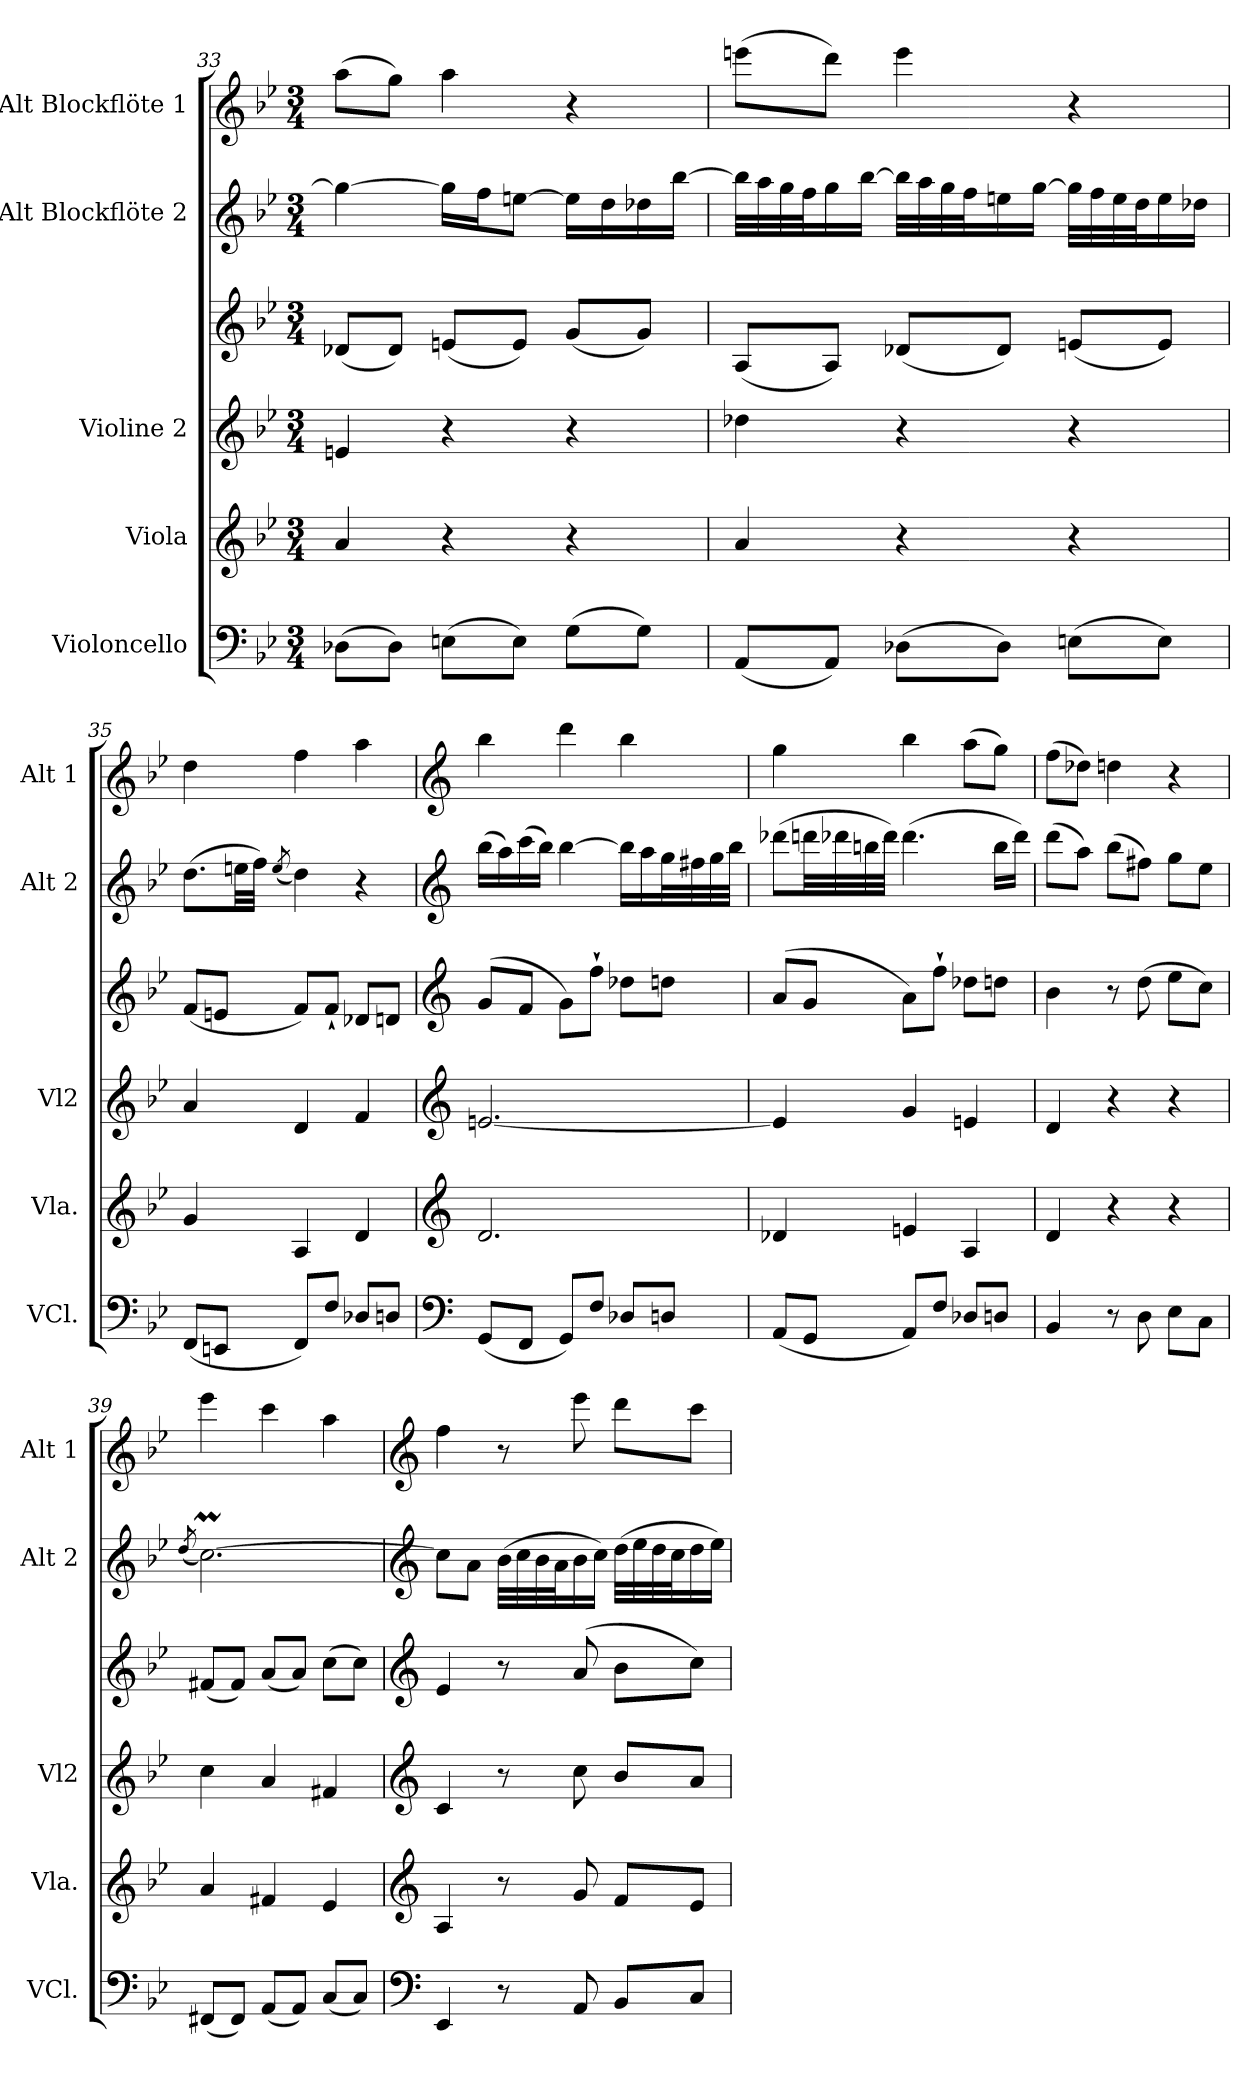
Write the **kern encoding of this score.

**kern	**kern	**kern	**kern	**kern	**kern
*part5	*part4	*part3	*part3	*part2	*part1
*staff6	*staff5	*staff4	*staff3	*staff2	*staff1
*I"Violoncello	*I"Viola	*I"Violine 2	*	*I"Alt Blockflöte 2	*I"Alt Blockflöte 1
*I'VCl.	*I'Vla.	*I'Vl2	*	*I'Alt 2	*I'Alt 1
!!LO:LB:g=z
*clefF4	*clefG2	*clefG2	*clefG2	*clefG2	*clefG2
*k[b-e-]	*k[b-e-]	*k[b-e-]	*k[b-e-]	*k[b-e-]	*k[b-e-]
*M3/4	*M3/4	*M3/4	*M3/4	*M3/4	*M3/4
=33	=33	=33	=33	=33	=33
(8D-X\L	4a/	4en/	(8d-X/L	4gg\_	(8aa\L
8D-\J)	.	.	8d-/J)	.	8gg\J)
(8En\L	4r	4r	(8en/L	16gg\LL]	4aa\
.	.	.	.	16ff\J	.
8E\J)	.	.	8e/J)	[8een\J	.
(8G\L	4r	4r	(8g/L	16ee\LL]	4r
.	.	.	.	16dd\	.
8G\J)	.	.	8g/J)	16dd-X\	.
.	.	.	.	[16bb-\JJ	.
=34	=34	=34	=34	=34	=34
(8AA/L	4a/	4dd-X\	(8A/L	32bb-\LLL]	(8eeen\L
.	.	.	.	32aa\	.
.	.	.	.	32gg\	.
.	.	.	.	32ff\J	.
8AA/J)	.	.	8A/J)	16gg\	8ddd\J)
.	.	.	.	[16bb-\JJ	.
(8D-X\L	4r	4r	(8d-X/L	32bb-\LLL]	4eee\
.	.	.	.	32aa\	.
.	.	.	.	32gg\	.
.	.	.	.	32ff\J	.
8D-\J)	.	.	8d-/J)	16een\	.
.	.	.	.	[16gg\JJ	.
(8En\L	4r	4r	(8en/L	32gg\LLL]	4r
.	.	.	.	32ff\	.
.	.	.	.	32ee\	.
.	.	.	.	32dd\J	.
8E\J)	.	.	8e/J)	16ee\	.
.	.	.	.	16dd-X\JJ	.
=35	=35	=35	=35	=35	=35
(8FF/L	4g/	4a/	(8f/L	(8.dd\L	4dd\
8EEn/J	.	.	8en/J	.	.
.	.	.	.	32een\LL	.
.	.	.	.	32ff\JJJ)	.
.	.	.	.	(8qee/	.
8FF/L)	4A/	4d/	8f/L)	4dd\)	4ff\
8F/J	.	.	8f`/J	.	.
8D-X/L	4d/	4f/	8d-X/L	4r	4aa\
8Dn/J	.	.	8dn/J	.	.
=36	=36	=36	=36	=36	=36
*clefF4	*clefG2	*clefG2	*clefG2	*clefG2	*clefG2
(8GG/L	2.d/	[2.en/	(8g/L	(16bb-\LL	4bb-\
.	.	.	.	16aa\)	.
8FF/J	.	.	8f/J	(16ccc\	.
.	.	.	.	16bb-\JJ)	.
8GG/L)	.	.	8g\L)	[4bb-\	4ddd\
8F/J	.	.	8ff`\J	.	.
8D-X/L	.	.	8dd-X\L	16bb-\LL]	4bb-\
.	.	.	.	16aa\	.
8Dn/J	.	.	8ddn\J	32gg\L	.
.	.	.	.	32ff#X\	.
.	.	.	.	32gg\	.
.	.	.	.	32bb-\JJJ	.
!!LO:PB:g=z
=37	=37	=37	=37	=37	=37
(8AA/L	4d-X/	4e/]	(8a/L	(8ddd-X\L	4gg\
8GG/J	.	.	8g/J	32dddn\LL	.
.	.	.	.	32ddd-X\	.
.	.	.	.	32bbn\	.
.	.	.	.	32ddd-\JJJ)	.
8AA/L)	4en/	4g/	8a\L)	(4.ddd-\	4bb-\
8F/J	.	.	8ff`\J	.	.
8D-X/L	4A/	4en/	8dd-X\L	.	(8aa\L
8Dn/J	.	.	8ddn\J	16bb\LL	8gg\J)
.	.	.	.	16ddd-\JJ)	.
=38	=38	=38	=38	=38	=38
4BB-/	4d/	4d/	4b-\	(8ddd\L	(8ff\L
.	.	.	.	8aa\J)	8dd-X\J)
8r	4r	4r	8r	(8bb-\L	4ddn\
8D\	.	.	(8dd\	8ff#X\J)	.
8E-\L	4r	4r	8ee-\L	8gg\L	4r
8C\J	.	.	8cc\J)	8ee-\J	.
=39	=39	=39	=39	=39	=39
.	.	.	.	(8qdd/	.
(8FF#X/L	4a/	4cc\	(8f#X/L	[2.ccM\)	4eee-\
8FF#/J)	.	.	8f#/J)	.	.
(8AA/L	4f#X/	4a/	(8a/L	.	4ccc\
8AA/J)	.	.	8a/J)	.	.
(8C/L	4e-/	4f#X/	(8cc\L	.	4aa\
8C/J)	.	.	8cc\J)	.	.
=40	=40	=40	=40	=40	=40
*clefF4	*clefG2	*clefG2	*clefG2	*clefG2	*clefG2
4EE-/	4A/	4c/	4e-/	8cc\L]	4ff\
.	.	.	.	8a\J	.
8r	8r	8r	8r	(32b-\LLL	8r
.	.	.	.	32cc\	.
.	.	.	.	32b-\	.
.	.	.	.	32a\J	.
8AA/	8g/	8cc\	(8a/	16b-\	8eee-\
.	.	.	.	16cc\JJ)	.
8BB-/L	8f/L	8b-/L	8b-\L	(32dd\LLL	8ddd\L
.	.	.	.	32ee-\	.
.	.	.	.	32dd\	.
.	.	.	.	32cc\J	.
8C/J	8e-/J	8a/J	8cc\J)	16dd\	8ccc\J
.	.	.	.	16ee-\JJ)	.
=	=	=	=	=	=
*-	*-	*-	*-	*-	*-
